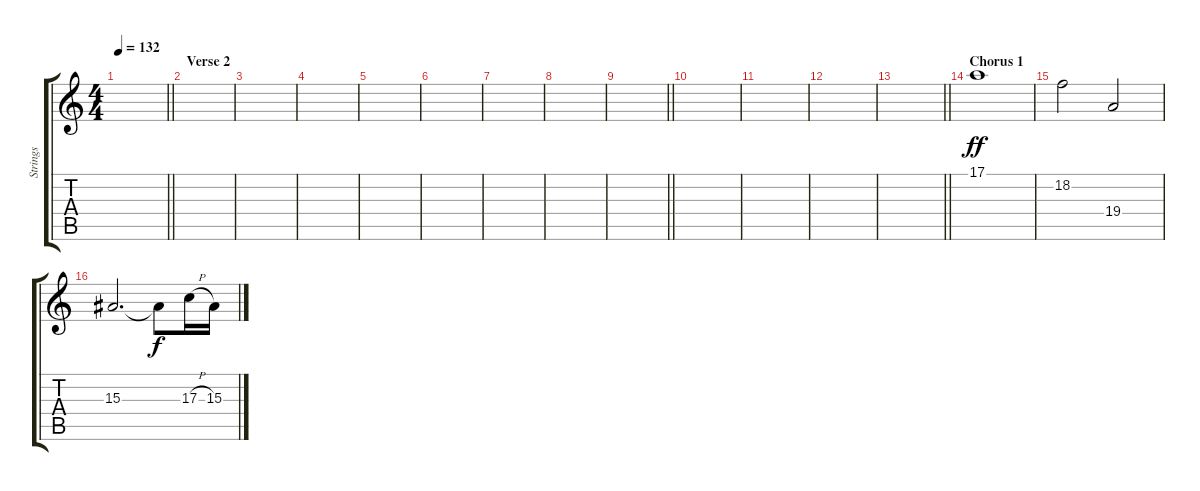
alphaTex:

\track ("Strings" "Strings") {instrument stringensemble1}
\staff {score tabs}
\tuning (E4 B3 G3 D3 A2 E2) {hide}
\ts (4 4)
\tempo 132
\clef g2
\barLineRight lightlight
\ks c
|
\section ("" "Verse 2")
|
|
|
|
|
|
|
\barLineRight lightlight
|
|
|
|
\barLineRight lightlight
|
\section ("" "Chorus 1")
17.1.1{dy ff} |
18.2.2 19.4.2 |
15.3.2{d} 15.3{t}.8{dy f} 17.3{h}.16 15.3{h}.16
